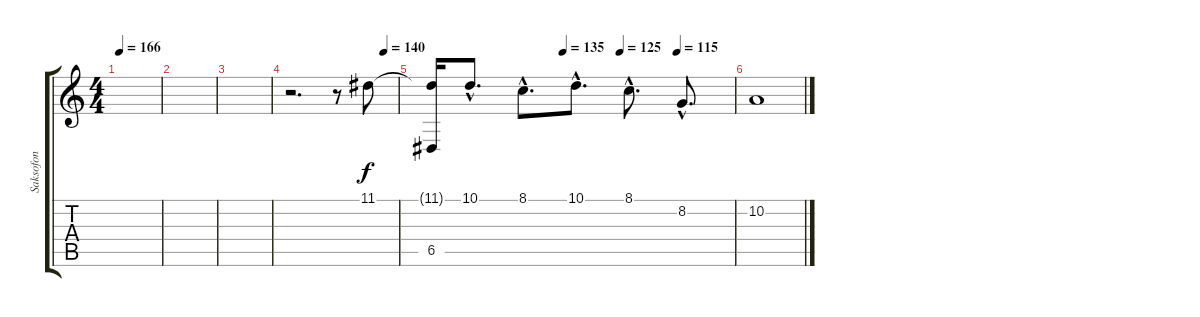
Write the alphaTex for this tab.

\track ("Saksofon" "Saksofon") {instrument altosax}
\staff {score tabs}
\tuning (E4 B3 G3 D3 A2 E2) {hide}
\ts (4 4)
\tempo 166
\clef g2
\ks c
|
|
|
\tempo (140 0.875)
r.2{d} r.8 11.1.8 |
\tempo (135 0.4375)
\tempo (125 0.625)
\tempo (115 0.8125)
(11.1{t} 6.5).16 10.1{hac}.8{d} 8.1{hac}.8{d} 10.1{hac}.8{d} 8.1{hac}.8{d} 8.2{hac}.8{d} |
10.2.1
